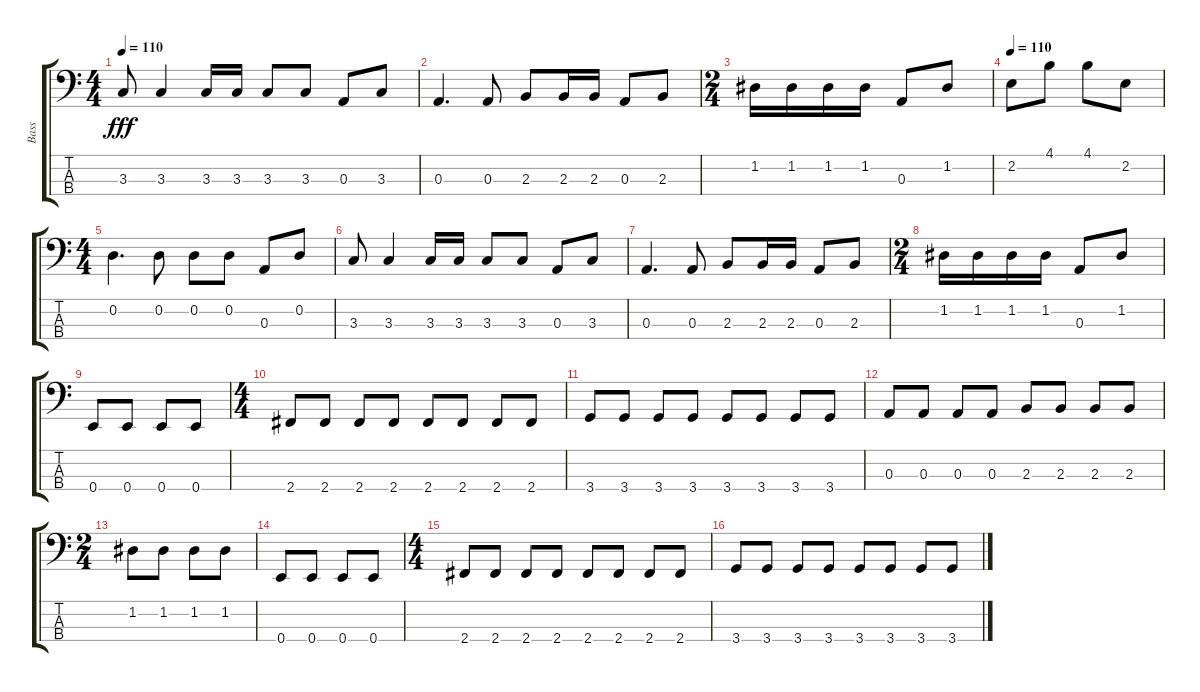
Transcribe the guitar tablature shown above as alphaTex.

\track ("Bass" "Bass") {instrument electricbassfinger}
\staff {score tabs}
\tuning (G2 D2 A1 E1) {hide}
\ts (4 4)
\tempo 110
\clef f4
\ks c
3.3.8{dy fff} 3.3.4 3.3.16 3.3.16 3.3.8 3.3.8 0.3.8 3.3.8 |
0.3.4{d} 0.3.8 2.3.8 2.3.16 2.3.16 0.3.8 2.3.8 |
\ts (2 4)
1.2.16 1.2.16 1.2.16 1.2.16 0.3.8 1.2.8 |
\tempo 110
2.2.8 4.1.8 4.1.8 2.2.8 |
\ts (4 4)
0.2.4{d} 0.2.8 0.2.8 0.2.8 0.3.8 0.2.8 |
3.3.8 3.3.4 3.3.16 3.3.16 3.3.8 3.3.8 0.3.8 3.3.8 |
0.3.4{d} 0.3.8 2.3.8 2.3.16 2.3.16 0.3.8 2.3.8 |
\ts (2 4)
1.2.16 1.2.16 1.2.16 1.2.16 0.3.8 1.2.8 |
0.4.8 0.4.8 0.4.8 0.4.8 |
\ts (4 4)
2.4.8 2.4.8 2.4.8 2.4.8 2.4.8 2.4.8 2.4.8 2.4.8 |
3.4.8 3.4.8 3.4.8 3.4.8 3.4.8 3.4.8 3.4.8 3.4.8 |
0.3.8 0.3.8 0.3.8 0.3.8 2.3.8 2.3.8 2.3.8 2.3.8 |
\ts (2 4)
1.2.8 1.2.8 1.2.8 1.2.8 |
0.4.8 0.4.8 0.4.8 0.4.8 |
\ts (4 4)
2.4.8 2.4.8 2.4.8 2.4.8 2.4.8 2.4.8 2.4.8 2.4.8 |
3.4.8 3.4.8 3.4.8 3.4.8 3.4.8 3.4.8 3.4.8 3.4.8
